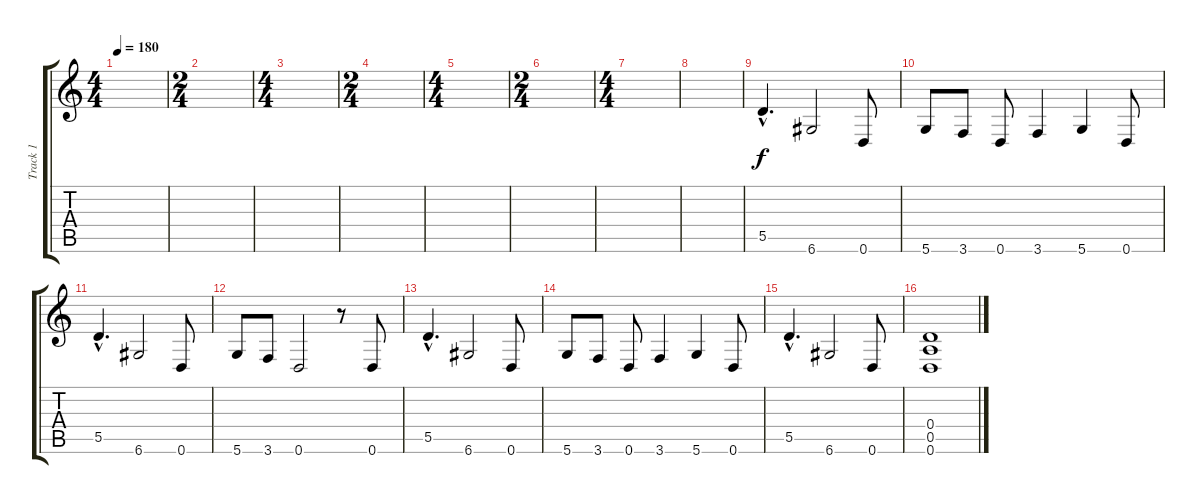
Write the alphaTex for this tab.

\track ("Track 1" "Track 1") {instrument overdrivenguitar}
\staff {score tabs}
\tuning (E4 B3 G3 D3 A2 D2) {hide}
\ts (4 4)
\tempo 180
\clef g2
\ks c
|
\ts (2 4)
|
\ts (4 4)
|
\ts (2 4)
|
\ts (4 4)
|
\ts (2 4)
|
\ts (4 4)
|
|
5.5{hac}.4{d} 6.6.2 0.6.8 |
5.6.8 3.6.8 0.6.8 3.6.4 5.6.4 0.6.8 |
5.5{hac}.4{d} 6.6.2 0.6.8 |
5.6.8 3.6.8 0.6.2 r.8 0.6.8 |
5.5{hac}.4{d} 6.6.2 0.6.8 |
5.6.8 3.6.8 0.6.8 3.6.4 5.6.4 0.6.8 |
5.5{hac}.4{d} 6.6.2 0.6.8 |
(0.4 0.5 0.6).1
